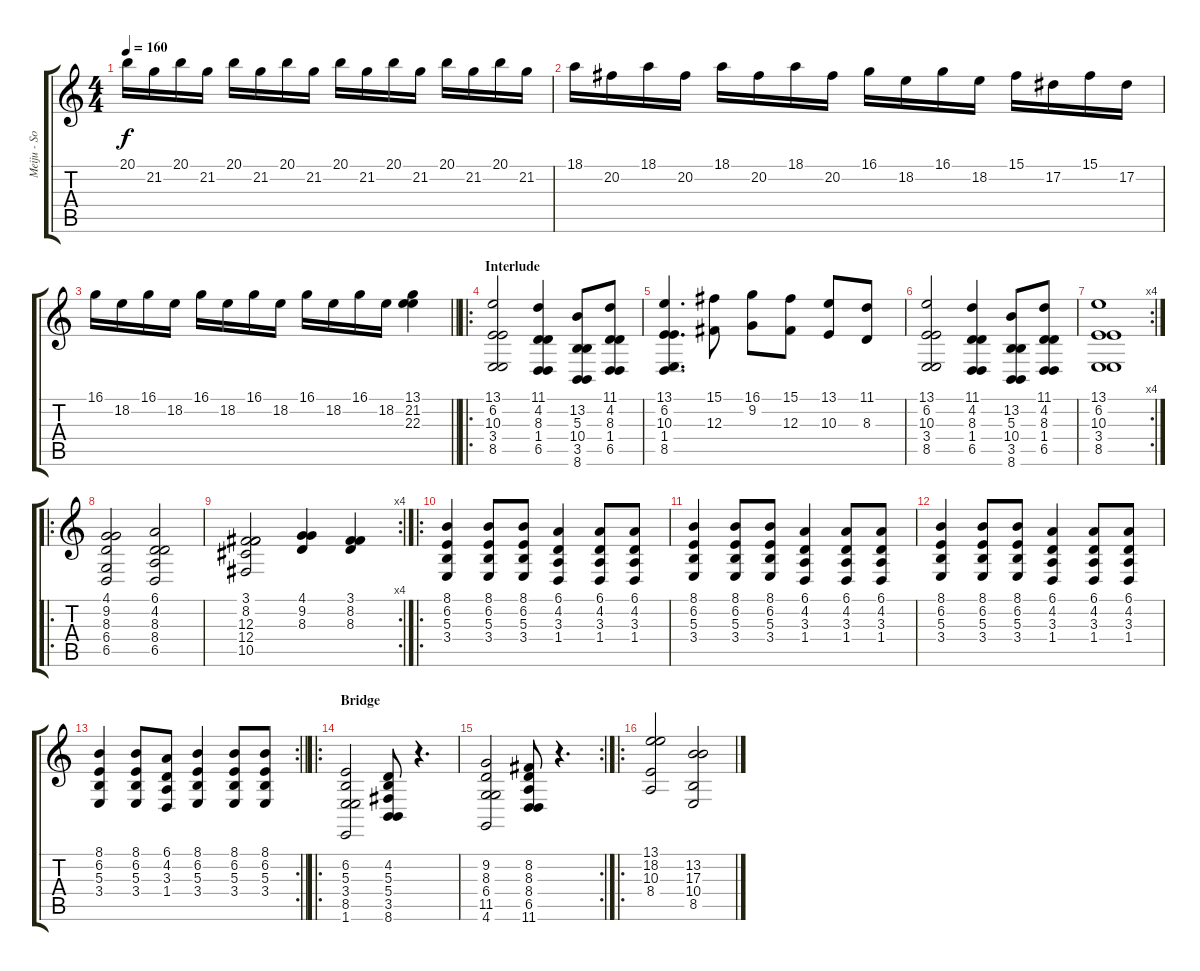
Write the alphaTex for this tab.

\track ("Meiju - Soft Synth" "Meiju - So") {instrument synthstrings2}
\staff {score tabs}
\tuning (Eb4 Bb3 Gb3 Db3 Ab2 Eb2) {hide}
\ts (4 4)
\tempo 160
\clef g2
\ks c
20.1.16{dy f} 21.2.16 20.1.16 21.2.16 20.1.16 21.2.16 20.1.16 21.2.16 20.1.16 21.2.16 20.1.16 21.2.16 20.1.16 21.2.16 20.1.16 21.2.16 |
18.1.16 20.2.16 18.1.16 20.2.16 18.1.16 20.2.16 18.1.16 20.2.16 16.1.16 18.2.16 16.1.16 18.2.16 15.1.16 17.2.16 15.1.16 17.2.16 |
\barLineRight lightlight
16.1.16 18.2.16 16.1.16 18.2.16 16.1.16 18.2.16 16.1.16 18.2.16 16.1.16 18.2.16 16.1.16 18.2.16 (13.1 21.2 22.3).4 |
\ro
\section ("" "Interlude")
(13.1 6.2 10.3 3.4 8.5).2 (11.1 4.2 8.3 1.4 6.5).4 (13.2 5.3 10.4 3.5 8.6).8 (11.1 4.2 8.3 1.4 6.5).8 |
(13.1 6.2 10.3 1.4 8.5).4{d} (15.1 12.3).8 (16.1 9.2).8 (15.1 12.3).8 (13.1 10.3).8 (11.1 8.3).8 |
(13.1 6.2 10.3 3.4 8.5).2 (11.1 4.2 8.3 1.4 6.5).4 (13.2 5.3 10.4 3.5 8.6).8 (11.1 4.2 8.3 1.4 6.5).8 |
\rc 4
(13.1 6.2 10.3 3.4 8.5).1 |
\ro
(4.1 9.2 8.3 6.4 6.5).2 (6.1 4.2 8.3 8.4 6.5).2 |
\rc 4
(3.1 8.2 12.3 12.4 10.5).2 (4.1 9.2 8.3).4 (3.1 8.2 8.3).4 |
\ro
(8.1 6.2 5.3 3.4).4 (8.1 6.2 5.3 3.4).8 (8.1 6.2 5.3 3.4).8 (6.1 4.2 3.3 1.4).4 (6.1 4.2 3.3 1.4).8 (6.1 4.2 3.3 1.4).8 |
(8.1 6.2 5.3 3.4).4 (8.1 6.2 5.3 3.4).8 (8.1 6.2 5.3 3.4).8 (6.1 4.2 3.3 1.4).4 (6.1 4.2 3.3 1.4).8 (6.1 4.2 3.3 1.4).8 |
(8.1 6.2 5.3 3.4).4 (8.1 6.2 5.3 3.4).8 (8.1 6.2 5.3 3.4).8 (6.1 4.2 3.3 1.4).4 (6.1 4.2 3.3 1.4).8 (6.1 4.2 3.3 1.4).8 |
\rc 2
\barLineRight lightlight
(8.1 6.2 5.3 3.4).4 (8.1 6.2 5.3 3.4).8 (6.1 4.2 3.3 1.4).8 (8.1 6.2 5.3 3.4).4 (8.1 6.2 5.3 3.4).8 (8.1 6.2 5.3 3.4).8 |
\ro
\section ("" "Bridge")
(6.2 5.3 3.4 8.5 1.6).2 (4.2 5.3 5.4 3.5 8.6).8 r.4{d} |
\rc 2
(9.2 8.3 6.4 11.5 4.6).2 (8.2 8.3 8.4 6.5 11.6).8 r.4{d} |
\ro
(13.1 18.2 10.3 8.4).2 (13.2 17.3 10.4 8.5).2
